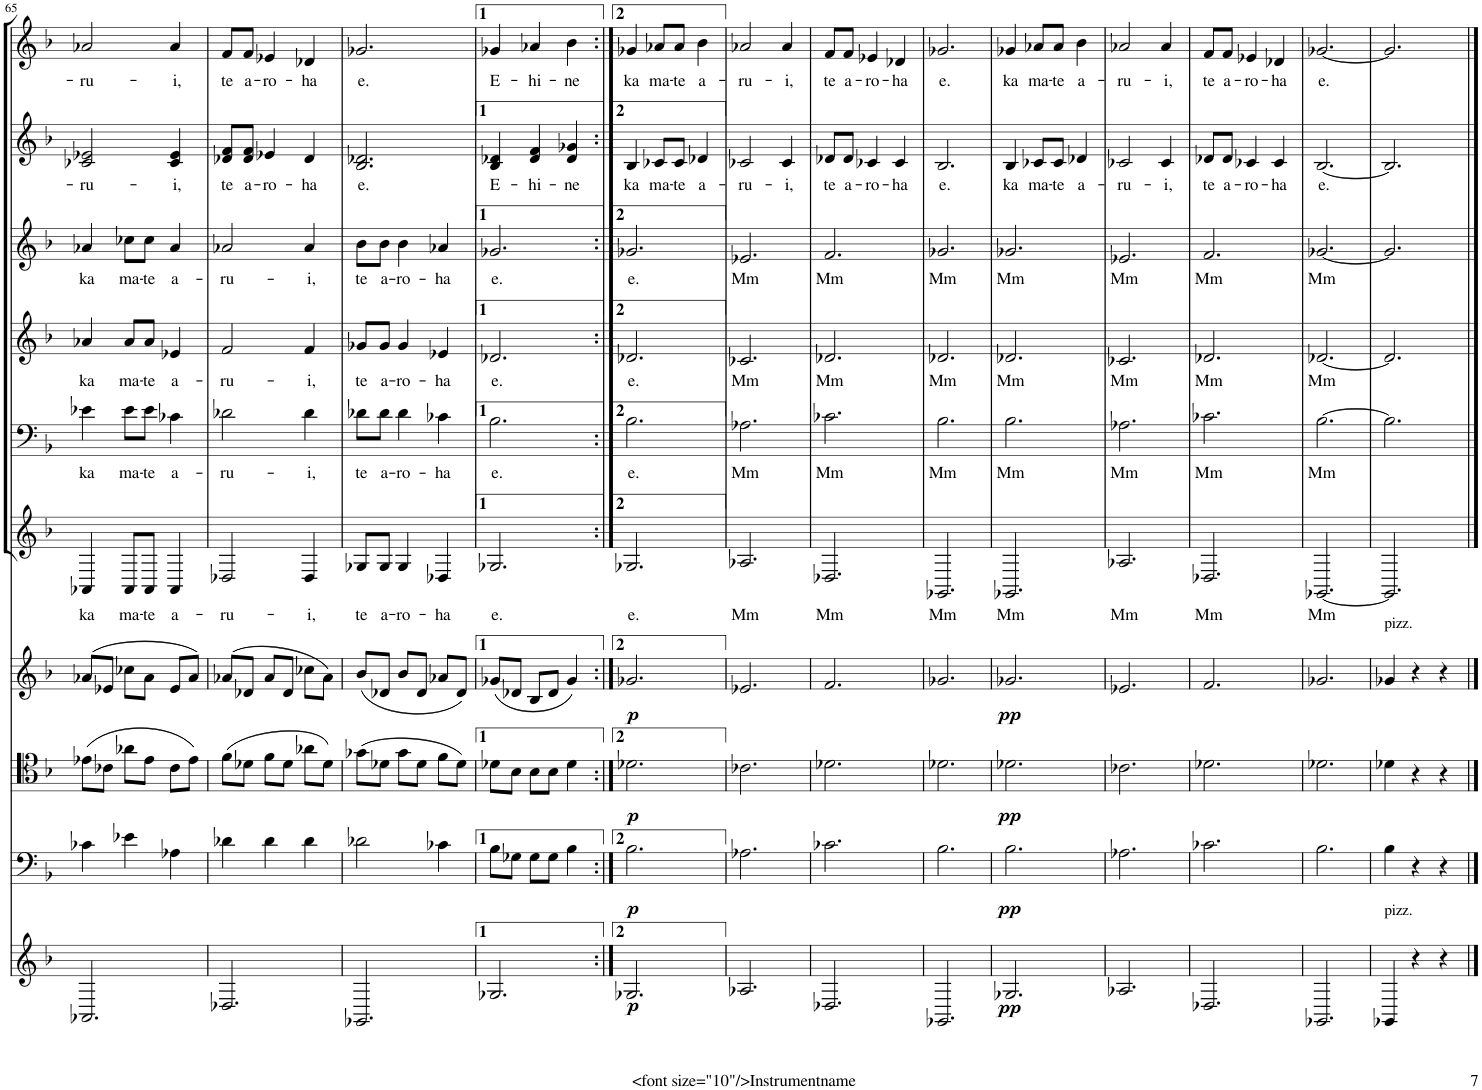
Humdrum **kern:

**kern	**dynam	**kern	**dynam	**kern	**dynam	**kern	**dynam	**kern	**text	**kern	**text	**kern	**text	**kern	**text	**kern	**text	**kern	**text
*part10	*part10	*part9	*part9	*part8	*part8	*part7	*part7	*part6	*part6	*part5	*part5	*part4	*part4	*part3	*part3	*part2	*part2	*part1	*part1
*staff10	*staff10	*staff9	*staff9	*staff8	*staff8	*staff7	*staff7	*staff6	*staff6	*staff5	*staff5	*staff4	*staff4	*staff3	*staff3	*staff2	*staff2	*staff1	*staff1
*I"Cello	*	*I"Viola	*	*I"Violin	*	*I"Violin	*	*I"Choir Aahs	*	*I"1	*	*I"Choir Aahs	*	*I"Choir Aahs	*	*I"Choir Aahs	*	*I"Choir Aahs	*
!!LO:PB:g=z
*clefG2	*	*clefF4	*	*clefC4	*	*clefG2	*	*clefG2	*	*clefF4	*	*clefG2	*	*clefG2	*	*clefG2	*	*clefG2	*
*k[b-]	*	*k[b-]	*	*k[b-]	*	*k[b-]	*	*k[b-]	*	*k[b-]	*	*k[b-]	*	*k[b-]	*	*k[b-]	*	*k[b-]	*
*F:	*	*F:	*	*F:	*	*F:	*	*F:	*	*F:	*	*F:	*	*F:	*	*F:	*	*F:	*
*M3/4	*	*M3/4	*	*M3/4	*	*M3/4	*	*M3/4	*	*M3/4	*	*M3/4	*	*M3/4	*	*M3/4	*	*M3/4	*
=65	=65	=65	=65	=65	=65	=65	=65	=65	=65	=65	=65	=65	=65	=65	=65	=65	=65	=65	=65
!	!	!	!	!	!	!	!	!	!LO:LY:b	!	!LO:LY:b	!	!LO:LY:b	!	!LO:LY:b	!	!LO:LY:b	!	!LO:LY:b
2.AA-X/	.	4c-X\	.	(8e-X\L	.	(8a-X/L	.	4AA-X/	ka	4e-X\	ka	4a-X/	ka	4a-X/	ka	2c-X/ 2e-X/	-ru-	2a-X/	-ru-
.	.	.	.	8c-X\J	.	8e-X/J	.	.	.	.	.	.	.	.	.	.	.	.	.
!	!	!	!	!	!	!	!	!	!LO:LY:b	!	!LO:LY:b	!	!LO:LY:b	!	!LO:LY:b	!	!	!	!
.	.	4e-X\	.	8a-X\L	.	8cc-X\L	.	8AA-/L	ma-	8e-\L	ma-	8a-/L	ma-	8cc-X\L	ma-	.	.	.	.
!	!	!	!	!	!	!	!	!	!LO:LY:b	!	!LO:LY:b	!	!LO:LY:b	!	!LO:LY:b	!	!	!	!
.	.	.	.	8e-\J	.	8a-\J	.	8AA-/J	-te	8e-\J	-te	8a-/J	-te	8cc-\J	-te	.	.	.	.
!	!	!	!	!	!	!	!	!	!LO:LY:b	!	!LO:LY:b	!	!LO:LY:b	!	!LO:LY:b	!	!LO:LY:b	!	!LO:LY:b
.	.	4A-X\	.	8c-\L	.	8e-/L	.	4AA-/	a-	4c-X\	a-	4e-X/	a-	4a-/	a-	4c-/ 4e-/	-i,	4a-/	-i,
.	.	.	.	8e-\J)	.	8a-/J)	.	.	.	.	.	.	.	.	.	.	.	.	.
=66	=66	=66	=66	=66	=66	=66	=66	=66	=66	=66	=66	=66	=66	=66	=66	=66	=66	=66	=66
!	!	!	!	!	!	!	!	!	!LO:LY:b	!	!LO:LY:b	!	!LO:LY:b	!	!LO:LY:b	!	!LO:LY:b	!	!LO:LY:b
2.D-X/	.	4d-X\	.	(8f\L	.	(8a-X/L	.	2D-X/	-ru-	2d-X\	-ru-	2f/	-ru-	2a-X/	-ru-	8d-X/ 8f/L	te	8f/L	te
!	!	!	!	!	!	!	!	!	!	!	!	!	!	!	!	!	!LO:LY:b	!	!LO:LY:b
.	.	.	.	8d-X\J	.	8d-X/J	.	.	.	.	.	.	.	.	.	8d-/ 8f/J	a-	8f/J	a-
!	!	!	!	!	!	!	!	!	!	!	!	!	!	!	!	!	!LO:LY:b	!	!LO:LY:b
.	.	4d-\	.	8f\L	.	8a-/L	.	.	.	.	.	.	.	.	.	4e-X/	-ro-	4e-X/	-ro-
.	.	.	.	8d-\J	.	8d-/J	.	.	.	.	.	.	.	.	.	.	.	.	.
!	!	!	!	!	!	!	!	!	!LO:LY:b	!	!LO:LY:b	!	!LO:LY:b	!	!LO:LY:b	!	!LO:LY:b	!	!LO:LY:b
.	.	4d-\	.	8a-X\L	.	8cc-X\L	.	4D-/	-i,	4d-\	-i,	4f/	-i,	4a-/	-i,	4d-/	-ha	4d-X/	-ha
.	.	.	.	8d-\J)	.	8a-\J)	.	.	.	.	.	.	.	.	.	.	.	.	.
=67	=67	=67	=67	=67	=67	=67	=67	=67	=67	=67	=67	=67	=67	=67	=67	=67	=67	=67	=67
!	!	!	!	!	!	!	!	!	!LO:LY:b	!	!LO:LY:b	!	!LO:LY:b	!	!LO:LY:b	!	!LO:LY:b	!	!LO:LY:b
2.GG-X/	.	2d-X\	.	(8g-X\L	.	(8b-/L	.	8G-X/L	te	8d-X\L	te	8g-X/L	te	8b-\L	te	2.B-/ 2.d-X/	e.	2.g-X/	e.
!	!	!	!	!	!	!	!	!	!LO:LY:b	!	!LO:LY:b	!	!LO:LY:b	!	!LO:LY:b	!	!	!	!
.	.	.	.	8d-X\J	.	8d-X/J	.	8G-/J	a-	8d-\J	a-	8g-/J	a-	8b-\J	a-	.	.	.	.
!	!	!	!	!	!	!	!	!	!LO:LY:b	!	!LO:LY:b	!	!LO:LY:b	!	!LO:LY:b	!	!	!	!
.	.	.	.	8g-\L	.	8b-/L	.	4G-/	-ro-	4d-\	-ro-	4g-/	-ro-	4b-\	-ro-	.	.	.	.
.	.	.	.	8d-\J	.	8d-/J	.	.	.	.	.	.	.	.	.	.	.	.	.
!	!	!	!	!	!	!	!	!	!LO:LY:b	!	!LO:LY:b	!	!LO:LY:b	!	!LO:LY:b	!	!	!	!
.	.	4c-X\	.	8f\L	.	8a-X/L	.	4D-X/	-ha	4c-X\	-ha	4e-X/	-ha	4a-X/	-ha	.	.	.	.
.	.	.	.	8d-\J)	.	8d-/J)	.	.	.	.	.	.	.	.	.	.	.	.	.
=68	=68	=68	=68	=68	=68	=68	=68	=68	=68	=68	=68	=68	=68	=68	=68	=68	=68	=68	=68
!	!	!	!	!	!	!	!	!	!LO:LY:b	!	!LO:LY:b	!	!LO:LY:b	!	!LO:LY:b	!	!LO:LY:b	!	!LO:LY:b
2.G-X/	.	8B-\L	.	8d-X\L	.	(8g-X/L	.	2.G-X/	e.	2.B-\	e.	2.d-X/	e.	2.g-X/	e.	4B-/ 4d-X/	E-	4g-X/	E-
.	.	8G-X\J	.	8B-\J	.	8d-X/J	.	.	.	.	.	.	.	.	.	.	.	.	.
!	!	!	!	!	!	!	!	!	!	!	!	!	!	!	!	!	!LO:LY:b	!	!LO:LY:b
.	.	8G-\L	.	8B-\L	.	8B-/L	.	.	.	.	.	.	.	.	.	4d-/ 4f/	-hi-	4a-X/	-hi-
.	.	8G-\J	.	8B-\J	.	8d-/J	.	.	.	.	.	.	.	.	.	.	.	.	.
!	!	!	!	!	!	!	!	!	!	!	!	!	!	!	!	!	!LO:LY:b	!	!LO:LY:b
.	.	4B-\	.	4d-\	.	4g-/)	.	.	.	.	.	.	.	.	.	4d-/ 4g-X/	-ne	4b-\	-ne
=69:|!	=69:|!	=69:|!	=69:|!	=69:|!	=69:|!	=69:|!	=69:|!	=69:|!	=69:|!	=69:|!	=69:|!	=69:|!	=69:|!	=69:|!	=69:|!	=69:|!	=69:|!	=69:|!	=69:|!
!	!LO:DY:b	!	!LO:DY:b	!	!LO:DY:b	!	!LO:DY:b	!	!LO:LY:b	!	!LO:LY:b	!	!LO:LY:b	!	!LO:LY:b	!	!LO:LY:b	!	!LO:LY:b
2.G-X/	p	2.B-\	p	2.d-X\	p	2.g-X/	p	2.G-X/	e.	2.B-\	e.	2.d-X/	e.	2.g-X/	e.	4B-/	ka	4g-X/	ka
!	!	!	!	!	!	!	!	!	!	!	!	!	!	!	!	!	!LO:LY:b	!	!LO:LY:b
.	.	.	.	.	.	.	.	.	.	.	.	.	.	.	.	8c-X/L	ma-	8a-X/L	ma-
!	!	!	!	!	!	!	!	!	!	!	!	!	!	!	!	!	!LO:LY:b	!	!LO:LY:b
.	.	.	.	.	.	.	.	.	.	.	.	.	.	.	.	8c-/J	-te	8a-/J	-te
!	!	!	!	!	!	!	!	!	!	!	!	!	!	!	!	!	!LO:LY:b	!	!LO:LY:b
.	.	.	.	.	.	.	.	.	.	.	.	.	.	.	.	4d-X/	a-	4b-\	a-
=70	=70	=70	=70	=70	=70	=70	=70	=70	=70	=70	=70	=70	=70	=70	=70	=70	=70	=70	=70
!	!	!	!	!	!	!	!	!	!LO:LY:b	!	!LO:LY:b	!	!LO:LY:b	!	!LO:LY:b	!	!LO:LY:b	!	!LO:LY:b
2.A-X/	.	2.A-X\	.	2.c-X\	.	2.e-X/	.	2.A-X/	Mm	2.A-X\	Mm	2.c-X/	Mm	2.e-X/	Mm	2c-X/	-ru-	2a-X/	-ru-
!	!	!	!	!	!	!	!	!	!	!	!	!	!	!	!	!	!LO:LY:b	!	!LO:LY:b
.	.	.	.	.	.	.	.	.	.	.	.	.	.	.	.	4c-/	-i,	4a-/	-i,
=71	=71	=71	=71	=71	=71	=71	=71	=71	=71	=71	=71	=71	=71	=71	=71	=71	=71	=71	=71
!	!	!	!	!	!	!	!	!	!LO:LY:b	!	!LO:LY:b	!	!LO:LY:b	!	!LO:LY:b	!	!LO:LY:b	!	!LO:LY:b
2.D-X/	.	2.c-X\	.	2.d-X\	.	2.f/	.	2.D-X/	Mm	2.c-X\	Mm	2.d-X/	Mm	2.f/	Mm	8d-X/L	te	8f/L	te
!	!	!	!	!	!	!	!	!	!	!	!	!	!	!	!	!	!LO:LY:b	!	!LO:LY:b
.	.	.	.	.	.	.	.	.	.	.	.	.	.	.	.	8d-/J	a-	8f/J	a-
!	!	!	!	!	!	!	!	!	!	!	!	!	!	!	!	!	!LO:LY:b	!	!LO:LY:b
.	.	.	.	.	.	.	.	.	.	.	.	.	.	.	.	4c-X/	-ro-	4e-X/	-ro-
!	!	!	!	!	!	!	!	!	!	!	!	!	!	!	!	!	!LO:LY:b	!	!LO:LY:b
.	.	.	.	.	.	.	.	.	.	.	.	.	.	.	.	4c-/	-ha	4d-X/	-ha
=72	=72	=72	=72	=72	=72	=72	=72	=72	=72	=72	=72	=72	=72	=72	=72	=72	=72	=72	=72
!	!	!	!	!	!	!	!	!	!LO:LY:b	!	!LO:LY:b	!	!LO:LY:b	!	!LO:LY:b	!	!LO:LY:b	!	!LO:LY:b
2.GG-X/	.	2.B-\	.	2.d-X\	.	2.g-X/	.	2.GG-X/	Mm	2.B-\	Mm	2.d-X/	Mm	2.g-X/	Mm	2.B-/	e.	2.g-X/	e.
=73	=73	=73	=73	=73	=73	=73	=73	=73	=73	=73	=73	=73	=73	=73	=73	=73	=73	=73	=73
!	!LO:DY:b	!	!LO:DY:b	!	!LO:DY:b	!	!LO:DY:b	!	!LO:LY:b	!	!LO:LY:b	!	!LO:LY:b	!	!LO:LY:b	!	!LO:LY:b	!	!LO:LY:b
2.G-X/	pp	2.B-\	pp	2.d-X\	pp	2.g-X/	pp	2.GG-X/	Mm	2.B-\	Mm	2.d-X/	Mm	2.g-X/	Mm	4B-/	ka	4g-X/	ka
!	!	!	!	!	!	!	!	!	!	!	!	!	!	!	!	!	!LO:LY:b	!	!LO:LY:b
.	.	.	.	.	.	.	.	.	.	.	.	.	.	.	.	8c-X/L	ma-	8a-X/L	ma-
!	!	!	!	!	!	!	!	!	!	!	!	!	!	!	!	!	!LO:LY:b	!	!LO:LY:b
.	.	.	.	.	.	.	.	.	.	.	.	.	.	.	.	8c-/J	-te	8a-/J	-te
!	!	!	!	!	!	!	!	!	!	!	!	!	!	!	!	!	!LO:LY:b	!	!LO:LY:b
.	.	.	.	.	.	.	.	.	.	.	.	.	.	.	.	4d-X/	a-	4b-\	a-
=74	=74	=74	=74	=74	=74	=74	=74	=74	=74	=74	=74	=74	=74	=74	=74	=74	=74	=74	=74
!	!	!	!	!	!	!	!	!	!LO:LY:b	!	!LO:LY:b	!	!LO:LY:b	!	!LO:LY:b	!	!LO:LY:b	!	!LO:LY:b
2.A-X/	.	2.A-X\	.	2.c-X\	.	2.e-X/	.	2.A-X/	Mm	2.A-X\	Mm	2.c-X/	Mm	2.e-X/	Mm	2c-X/	-ru-	2a-X/	-ru-
!	!	!	!	!	!	!	!	!	!	!	!	!	!	!	!	!	!LO:LY:b	!	!LO:LY:b
.	.	.	.	.	.	.	.	.	.	.	.	.	.	.	.	4c-/	-i,	4a-/	-i,
=75	=75	=75	=75	=75	=75	=75	=75	=75	=75	=75	=75	=75	=75	=75	=75	=75	=75	=75	=75
!	!	!	!	!	!	!	!	!	!LO:LY:b	!	!LO:LY:b	!	!LO:LY:b	!	!LO:LY:b	!	!LO:LY:b	!	!LO:LY:b
2.D-X/	.	2.c-X\	.	2.d-X\	.	2.f/	.	2.D-X/	Mm	2.c-X\	Mm	2.d-X/	Mm	2.f/	Mm	8d-X/L	te	8f/L	te
!	!	!	!	!	!	!	!	!	!	!	!	!	!	!	!	!	!LO:LY:b	!	!LO:LY:b
.	.	.	.	.	.	.	.	.	.	.	.	.	.	.	.	8d-/J	a-	8f/J	a-
!	!	!	!	!	!	!	!	!	!	!	!	!	!	!	!	!	!LO:LY:b	!	!LO:LY:b
.	.	.	.	.	.	.	.	.	.	.	.	.	.	.	.	4c-X/	-ro-	4e-X/	-ro-
!	!	!	!	!	!	!	!	!	!	!	!	!	!	!	!	!	!LO:LY:b	!	!LO:LY:b
.	.	.	.	.	.	.	.	.	.	.	.	.	.	.	.	4c-/	-ha	4d-X/	-ha
=76	=76	=76	=76	=76	=76	=76	=76	=76	=76	=76	=76	=76	=76	=76	=76	=76	=76	=76	=76
!	!	!	!	!	!	!	!	!	!LO:LY:b	!	!LO:LY:b	!	!LO:LY:b	!	!LO:LY:b	!	!LO:LY:b	!	!LO:LY:b
2.GG-X/	.	2.B-\	.	2.d-X\	.	2.g-X/	.	[2.GG-X/	Mm	[2.B-\	Mm	[2.d-X/	Mm	[2.g-X/	Mm	[2.B-/	e.	[2.g-X/	e.
=77	=77	=77	=77	=77	=77	=77	=77	=77	=77	=77	=77	=77	=77	=77	=77	=77	=77	=77	=77
!	!	!	!	!	!	!LO:TX:a:t=pizz.	!	!	!	!	!	!	!	!	!	!	!	!	!
!LO:TX:a:t=pizz.	!	!	!	!	!	!	!	!	!	!	!	!	!	!	!	!	!	!	!
4GG-X/	.	4B-\	.	4d-X\	.	4g-X/	.	2.GG-/]	.	2.B-\]	.	2.d-/]	.	2.g-/]	.	2.B-/]	.	2.g-/]	.
4r	.	4r	.	4r	.	4r	.	.	.	.	.	.	.	.	.	.	.	.	.
4r	.	4r	.	4r	.	4r	.	.	.	.	.	.	.	.	.	.	.	.	.
==	==	==	==	==	==	==	==	==	==	==	==	==	==	==	==	==	==	==	==
*-	*-	*-	*-	*-	*-	*-	*-	*-	*-	*-	*-	*-	*-	*-	*-	*-	*-	*-	*-
